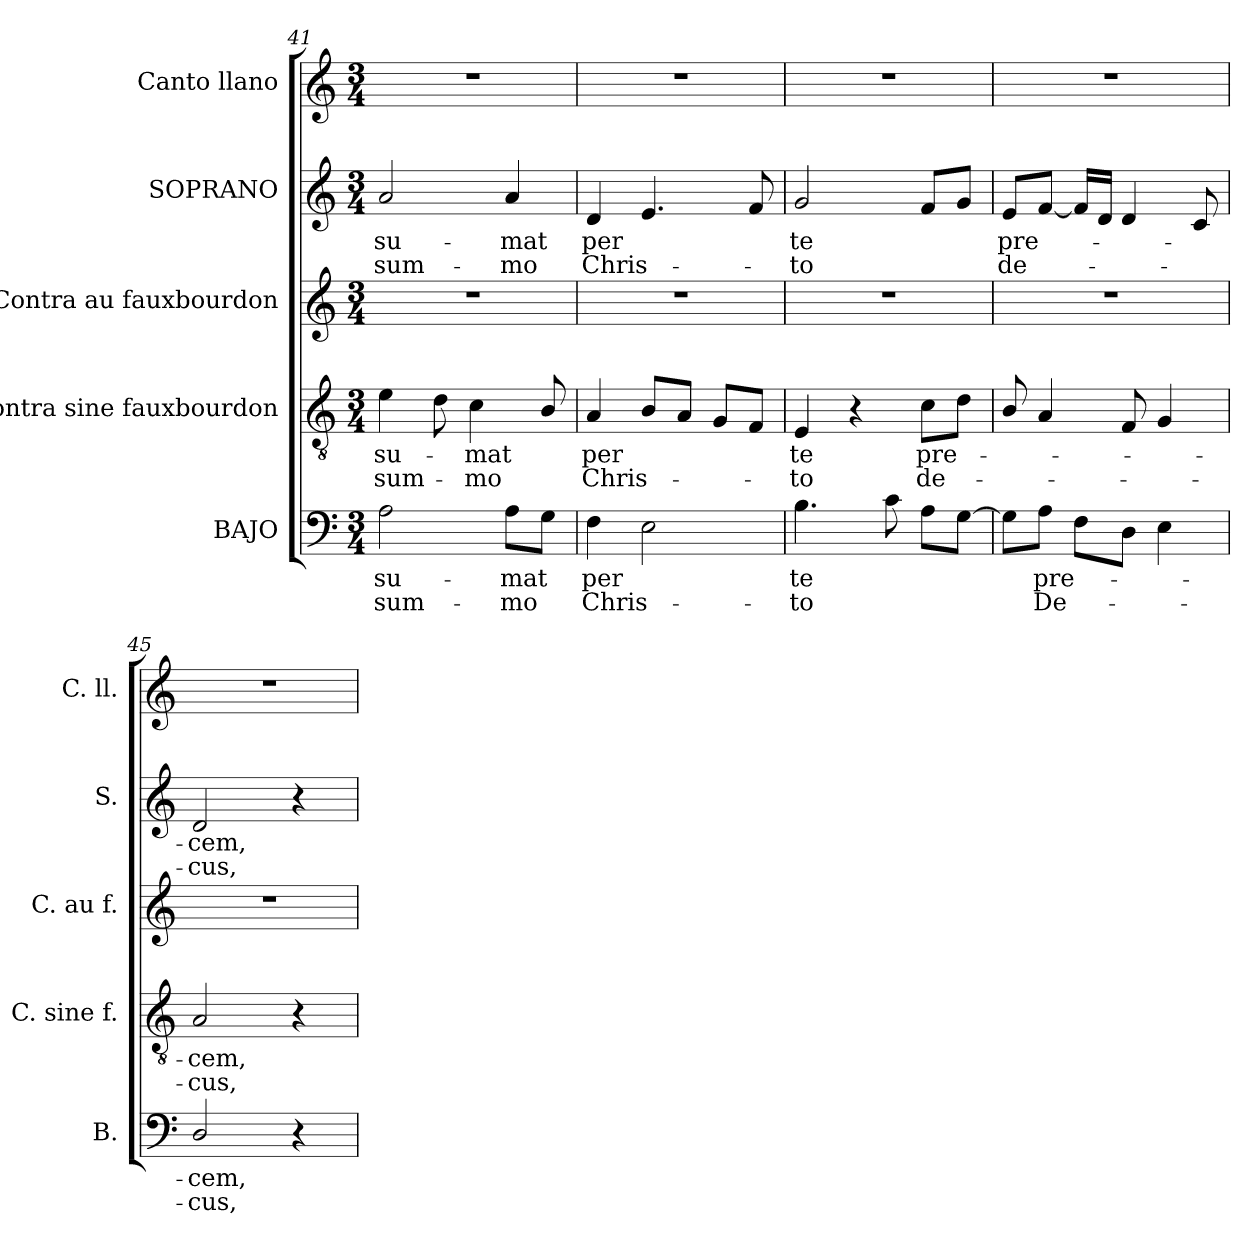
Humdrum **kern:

**kern	**text	**text	**kern	**text	**text	**kern	**kern	**text	**text	**kern
*part5	*part5	*part5	*part4	*part4	*part4	*part3	*part2	*part2	*part2	*part1
*staff5	*staff5	*staff5	*staff4	*staff4	*staff4	*staff3	*staff2	*staff2	*staff2	*staff1
*I"BAJO	*	*	*I"Contra sine  fauxbourdon	*	*	*I"Contra au  fauxbourdon	*I"SOPRANO	*	*	*I"Canto llano
*I'B.	*	*	*I'C. sine f.	*	*	*I'C. au f.	*I'S.	*	*	*I'C. ll.
*clefF4	*	*	*clefGv2	*	*	*clefG2	*clefG2	*	*	*clefG2
*	*	*	*ITrd7c12	*	*	*	*	*	*	*
*k[]	*	*	*k[]	*	*	*k[]	*k[]	*	*	*k[]
*C:	*	*	*C:	*	*	*C:	*C:	*	*	*C:
*M3/4	*	*	*M3/4	*	*	*M3/4	*M3/4	*	*	*M3/4
=41	=41	=41	=41	=41	=41	=41	=41	=41	=41	=41
!	!LO:LY:b:color=#000000	!LO:LY:b:color=#000000	!	!	!	!	!	!	!	!
!	!	!	!	!LO:LY:b:color=#000000	!LO:LY:b:color=#000000	!LO:N:vis=1	!	!	!	!
!	!	!	!	!	!	!	!	!LO:LY:b:color=#000000	!LO:LY:b:color=#000000	!LO:N:vis=1
2Ai\	su-	sum-	4Ei\	su-	sum-	2.r	2ai/	su-	sum-	2.r
.	.	.	8Di\	.	.	.	.	.	.	.
!	!	!	!	!LO:LY:b:color=#000000	!LO:LY:b:color=#000000	!	!	!	!	!
.	.	.	4Ci\	-mat	-mo	.	.	.	.	.
!	!LO:LY:b:color=#000000	!LO:LY:b:color=#000000	!	!	!	!	!	!	!	!
!	!	!	!	!	!	!	!	!LO:LY:b:color=#000000	!LO:LY:b:color=#000000	!
8Ai\L	-mat	-mo	.	.	.	.	4ai/	-mat	-mo	.
8Gi\J	.	.	8BBi/	.	.	.	.	.	.	.
=42	=42	=42	=42	=42	=42	=42	=42	=42	=42	=42
!	!LO:LY:b:color=#000000	!LO:LY:b:color=#000000	!	!	!	!	!	!	!	!
!	!	!	!	!LO:LY:b:color=#000000	!LO:LY:b:color=#000000	!LO:N:vis=1	!	!	!	!
!	!	!	!	!	!	!	!	!LO:LY:b:color=#000000	!LO:LY:b:color=#000000	!LO:N:vis=1
4Fi\	per	Chris-	4AAi/	per	Chris-	2.r	4di/	per	Chris-	2.r
2Ei\	.	.	8BBi/L	.	.	.	4.ei/	.	.	.
.	.	.	8AAi/J	.	.	.	.	.	.	.
.	.	.	8GGi/L	.	.	.	.	.	.	.
.	.	.	8FFi/J	.	.	.	8fi/	.	.	.
=43	=43	=43	=43	=43	=43	=43	=43	=43	=43	=43
!	!LO:LY:b:color=#000000	!LO:LY:b:color=#000000	!	!	!	!	!	!	!	!
!	!	!	!	!LO:LY:b:color=#000000	!LO:LY:b:color=#000000	!LO:N:vis=1	!	!	!	!
!	!	!	!	!	!	!	!	!LO:LY:b:color=#000000	!LO:LY:b:color=#000000	!LO:N:vis=1
4.Bi\	te	-to	4EEi/	te	-to	2.r	2gi/	te	-to	2.r
.	.	.	4r	.	.	.	.	.	.	.
8ci\	.	.	.	.	.	.	.	.	.	.
!	!	!	!	!LO:LY:b:color=#000000	!LO:LY:b:color=#000000	!	!	!	!	!
8Ai\L	.	.	8Ci\L	pre-	de-	.	8fi/L	.	.	.
[8Gi\J	.	.	8Di\J	.	.	.	8gi/J	.	.	.
=44	=44	=44	=44	=44	=44	=44	=44	=44	=44	=44
!	!	!	!	!	!	!LO:N:vis=1	!	!	!	!
!	!	!	!	!	!	!	!	!LO:LY:b:color=#000000	!LO:LY:b:color=#000000	!LO:N:vis=1
8Gi\L]	.	.	8BBi/	.	.	2.r	8ei/L	pre-	de-	2.r
!	!LO:LY:b:color=#000000	!LO:LY:b:color=#000000	!	!	!	!	!	!	!	!
8Ai\J	pre-	De-	4AAi/	.	.	.	[8fi/J	.	.	.
8Fi\L	.	.	.	.	.	.	16fi/LL]	.	.	.
.	.	.	.	.	.	.	16di/JJ	.	.	.
8Di\J	.	.	8FFi/	.	.	.	4di/	.	.	.
4Ei\	.	.	4GGi/	.	.	.	.	.	.	.
.	.	.	.	.	.	.	8ci/	.	.	.
=45	=45	=45	=45	=45	=45	=45	=45	=45	=45	=45
!	!LO:LY:b:color=#000000	!LO:LY:b:color=#000000	!	!	!	!	!	!	!	!
!	!	!	!	!LO:LY:b:color=#000000	!LO:LY:b:color=#000000	!LO:N:vis=1	!	!	!	!
!	!	!	!	!	!	!	!	!LO:LY:b:color=#000000	!LO:LY:b:color=#000000	!LO:N:vis=1
2Di/	-cem,	-cus,	2AAi/	-cem,	-cus,	2.r	2di/	-cem,	-cus,	2.r
4r	.	.	4r	.	.	.	4r	.	.	.
=	=	=	=	=	=	=	=	=	=	=
*-	*-	*-	*-	*-	*-	*-	*-	*-	*-	*-
